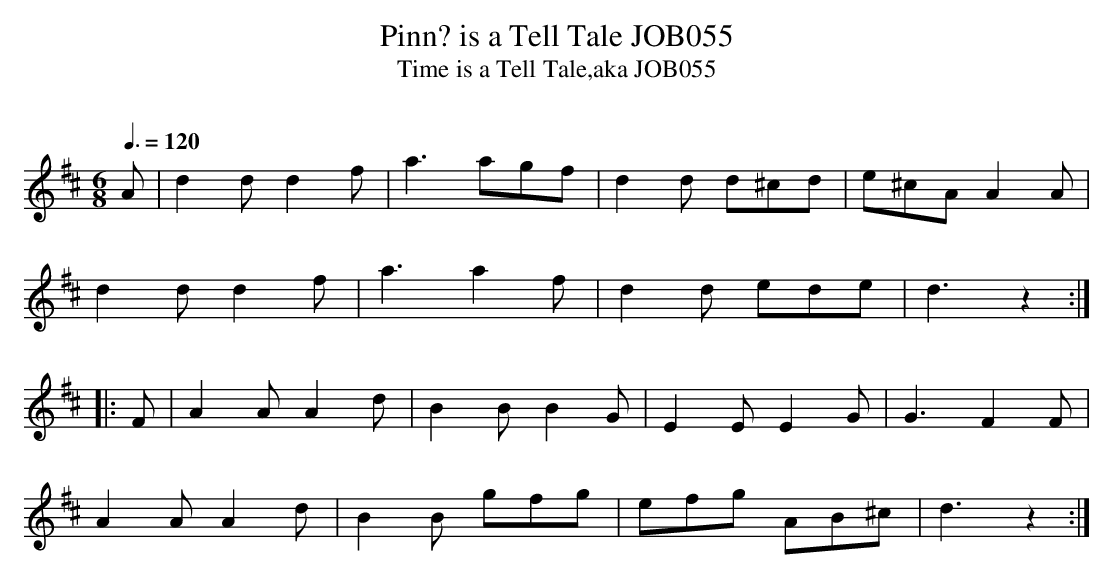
X:1
T:Pinn? is a Tell Tale JOB055
T:Time is a Tell Tale,aka JOB055
M:6/8
L:1/4
O:
Q:3/8=120
K:D
A/|dd/ df/|a3/2a/g/f/|dd/ d/^c/d/|e/^c/A/A A/|
dd/ df/|a3/2a f/|dd/ e/d/e/|d3/2 z:|
|:F/|AA/ Ad/|BB/B G/|EE/EG/|G3/2F F/|
AA/ Ad/|BB/ g/f/g/|e/f/g/ A/B/^c/|d3/2z:|
